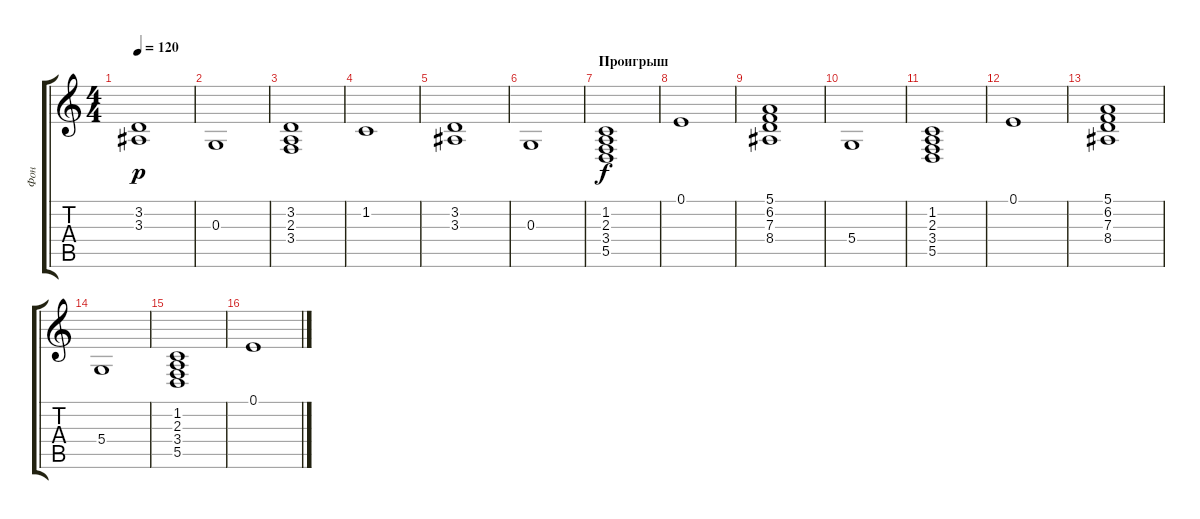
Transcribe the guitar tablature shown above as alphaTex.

\track ("Фон" "Фон") {instrument stringensemble1}
\staff {score tabs}
\tuning (E4 B3 G3 D3 A2 E2) {hide}
\ts (4 4)
\tempo 120
\clef g2
\ks c
(3.2 3.3).1{dy p} |
0.3.1 |
(3.2 2.3 3.4).1 |
1.2.1 |
(3.2 3.3).1 |
0.3.1 |
\section ("" "Проигрыш")
(1.2 2.3 3.4 5.5).1{dy f} |
0.1.1 |
(5.1 6.2 7.3 8.4).1 |
5.4.1 |
(1.2 2.3 3.4 5.5).1 |
0.1.1 |
(5.1 6.2 7.3 8.4).1 |
5.4.1 |
(1.2 2.3 3.4 5.5).1 |
0.1.1
